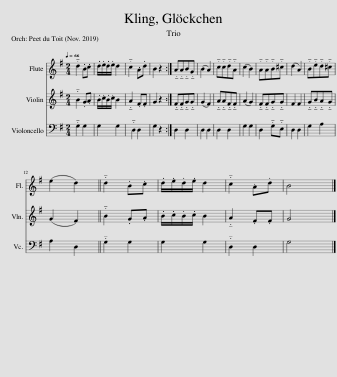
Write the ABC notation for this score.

X:1
%%score 1 2 3
L:1/8
Q:1/4=66
M:2/4
I:linebreak $
K:G
V:1 treble
V:2 treble
V:3 bass
V:1
 !tenuto!.d2 .B.c | .d/.e/.d/.e/ d2 | !tenuto!.c2 .A.d | B2 z2 :| !tenuto!.A!tenuto!.A!tenuto!.B!tenuto!.G | %5
 (B2 A2) | !tenuto!.c!tenuto!.c!tenuto!.d!tenuto!.A | (c2 B2) | !tenuto!.A!tenuto!.A!tenuto!.B!tenuto!.^c |[K:G] (d2 A2) | %10
 !tenuto!.B!tenuto!.e!tenuto!.d!tenuto!.^c |$ (e2 d2) || !tenuto!.d2 .B.c | .d/.e/.d/.e/ d2 | !tenuto!.c2 .A.d | %15
 B4 |] %16
V:2
 !tenuto!.B2 .G.A | .B/.c/.B/.c/ B2 | !tenuto!.A2 .F.F | G2 z2 :| !tenuto!.F!tenuto!.F!tenuto!.G!tenuto!.G | %5
 (G2 F2) | !tenuto!.A!tenuto!.A!tenuto!.F!tenuto!.F | (A2 G2) | !tenuto!.F!tenuto!.F!tenuto!.G!tenuto!.G |[K:G] F2 F2 | %10
 !tenuto!.G!tenuto!.B!tenuto!.A!tenuto!.G |$ (G2 F2) || !tenuto!.B2 .G.A | .B/.c/.B/.c/ B2 | !tenuto!.A2 .F.F | %15
 G4 |] %16
V:3
 !tenuto!.G,2 G,2 | G,2 G,2 | !tenuto!.D,2 D,2 | G,2 z2 :| D,2 D,2 | %5
 D,2 D,2 | D,2 D,2 | G,2 G,2 | D,2 !tenuto!.G,!tenuto!.E, |[K:G] D,2 D,2 | %10
 G,2 A,2 |$ A,2 D,2 || !tenuto!.G,2 G,2 | G,2 G,2 | !tenuto!.D,2 D,2 | %15
 G,4 |] %16
